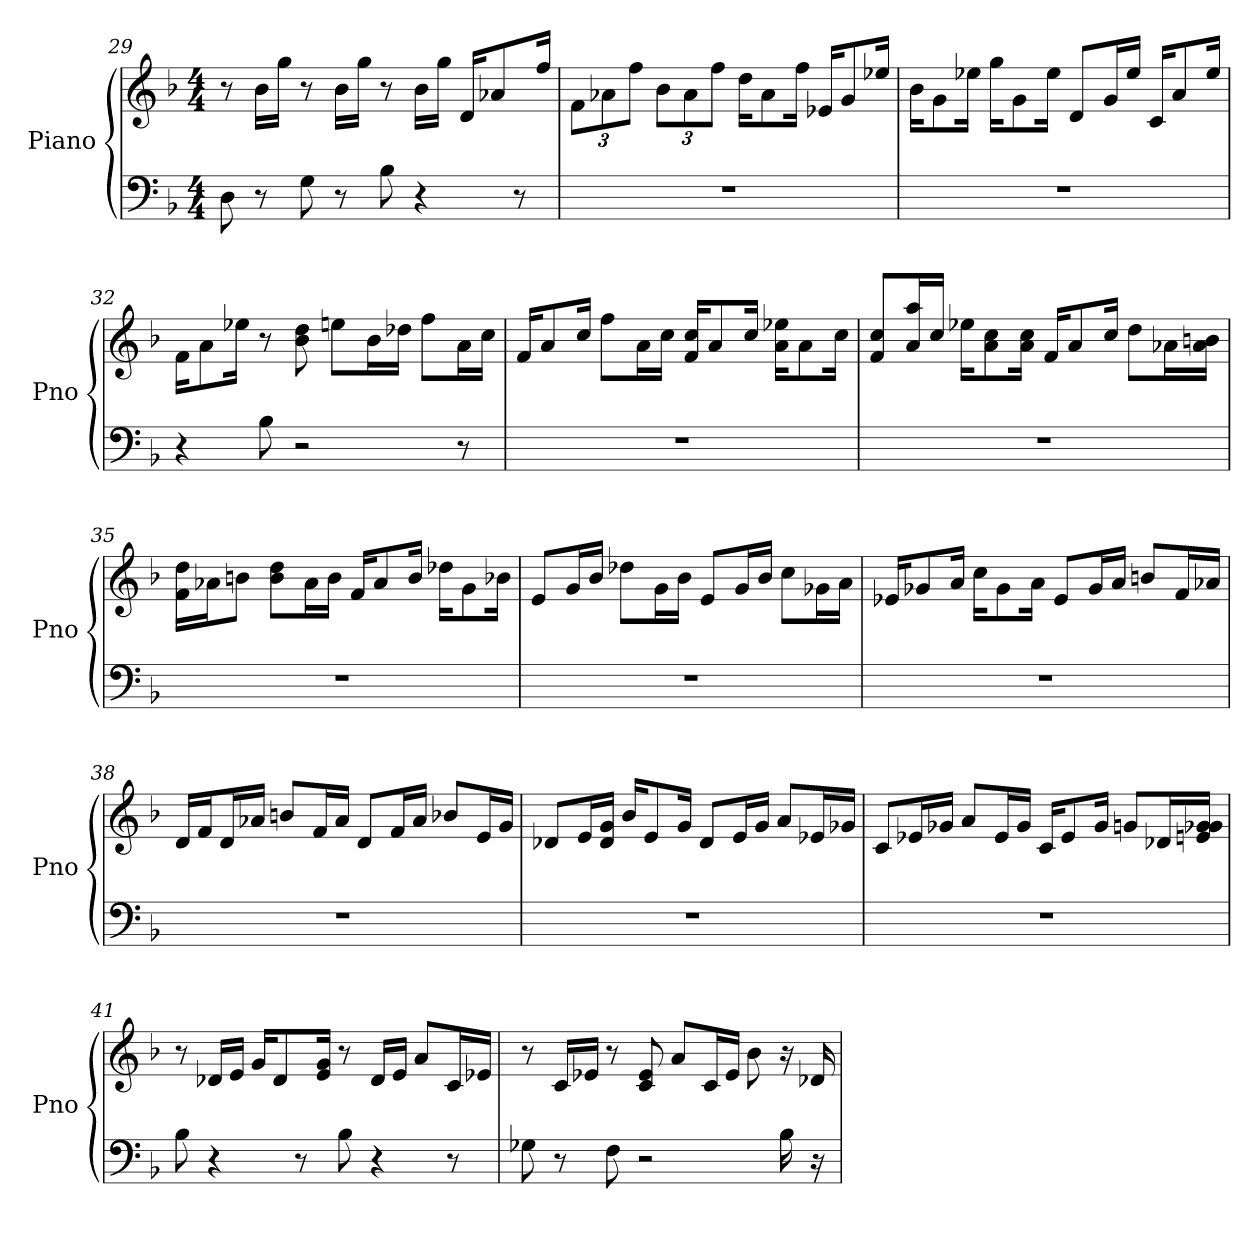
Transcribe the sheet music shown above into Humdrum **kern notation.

**kern	**kern
*part1	*part1
*staff2	*staff1
*I"Piano	*
*I'Pno	*
*clefF4	*clefG2
*k[b-]	*k[b-]
*F:	*F:
*M4/4	*M4/4
=29	=29
8D	8r
8r	16b-\LL
.	16gg\JJ
8G	8r
8r	16b-\LL
.	16gg\JJ
8B-	8r
4r	16b-\LL
.	16gg\JJ
.	16d/KL
.	8a-/
8r	.
.	16ff/Jk
=30	=30
1r	12f\L
.	12a-\
.	12ff\J
.	12b-\L
.	12a-\
.	12ff\J
.	16dd\KL
.	8a-\
.	16ff\Jk
.	16e-/KL
.	8g/
.	16ee-/Jk
=31	=31
1r	16b-\KL
.	8g\
.	16ee-\Jk
.	16gg\KL
.	8g\
.	16ee-\Jk
.	8d/L
.	16g/L
.	16ee-/JJ
.	16c/KL
.	8a/
.	16ee-/Jk
=32	=32
4r	16f\KL
.	8a\
.	16ee-\Jk
8B-	8r
2r	8b- 8dd
.	8ee\L
.	16b-\L
.	16dd-\JJ
.	8ff\L
8r	16a\L
.	16cc\JJ
=33	=33
1r	16f/KL
.	8a/
.	16cc/Jk
.	8ff\L
.	16a\L
.	16cc\JJ
.	16f/ 16cc/KL
.	8a/
.	16cc/Jk
.	16a\ 16ee-\KL
.	8a\
.	16cc\Jk
=34	=34
1r	8f/ 8cc/L
.	16aa/ 16a/L
.	16cc/JJ
.	16ee-\KL
.	8cc\ 8a\
.	16cc\ 16a\Jk
.	16f/KL
.	8a/
.	16cc/Jk
.	8dd\L
.	16a-\L
.	16b\ 16a-\JJ
=35	=35
1r	16dd\ 16f\LL
.	16a-\J
.	8b\J
.	8b\ 8dd\L
.	16a-\L
.	16b\JJ
.	16f/KL
.	8a-/
.	16b/Jk
.	16dd-\KL
.	8g\
.	16b-\Jk
=36	=36
1r	8e/L
.	16g/L
.	16b-/JJ
.	8dd-\L
.	16g\L
.	16b-\JJ
.	8e/L
.	16g/L
.	16b-/JJ
.	8cc\L
.	16g-\L
.	16a\JJ
=37	=37
1r	16e-/KL
.	8g-/
.	16a/Jk
.	16cc\KL
.	8g-\
.	16a\Jk
.	8e-/L
.	16g-/L
.	16a/JJ
.	8b/L
.	16f/L
.	16a-/JJ
=38	=38
1r	16d/LL
.	16f/J
.	16d/L
.	16a-/JJ
.	8b/L
.	16f/L
.	16a-/JJ
.	8d/L
.	16f/L
.	16a-/JJ
.	8b-/L
.	16e/L
.	16g/JJ
=39	=39
1r	8d-/L
.	16e/L
.	16d-/ 16g/JJ
.	16b-/KL
.	8e/
.	16g/Jk
.	8d-/L
.	16e/L
.	16g/JJ
.	8a/L
.	16e-/L
.	16g-/JJ
=40	=40
1r	8c/L
.	16e-/L
.	16g-/JJ
.	8a/L
.	16e-/L
.	16g-/JJ
.	16c/KL
.	8e-/
.	16g-/Jk
.	8g/L
.	16d-/L
.	16g/ 16g-/ 16e/JJ
=41	=41
8B-	8r
4r	16d-/LL
.	16e/JJ
.	16g/KL
.	8d-/
8r	.
.	16g/ 16e/Jk
8B-	8r
4r	16d-/LL
.	16e/JJ
.	8a/L
8r	16c/L
.	16e-/JJ
=42	=42
8G-	8r
8r	16c/LL
.	16e-/JJ
8F	8r
2r	8c 8e-
.	8a/L
.	16c/L
.	16e-/JJ
.	8b-
16B-	16r
16r	16d-
=	=
*-	*-
